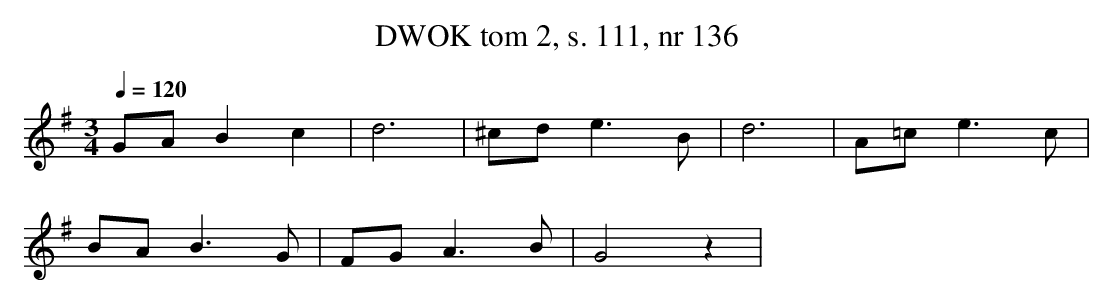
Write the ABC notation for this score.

X:1
T: DWOK tom 2, s. 111, nr 136
L:1/8
M:3/4
K:G
Q:1/4=120
GAB2c2|d6|^cde3B|d6|A=ce3c|
BAB3G|FGA3B|G4z2|
